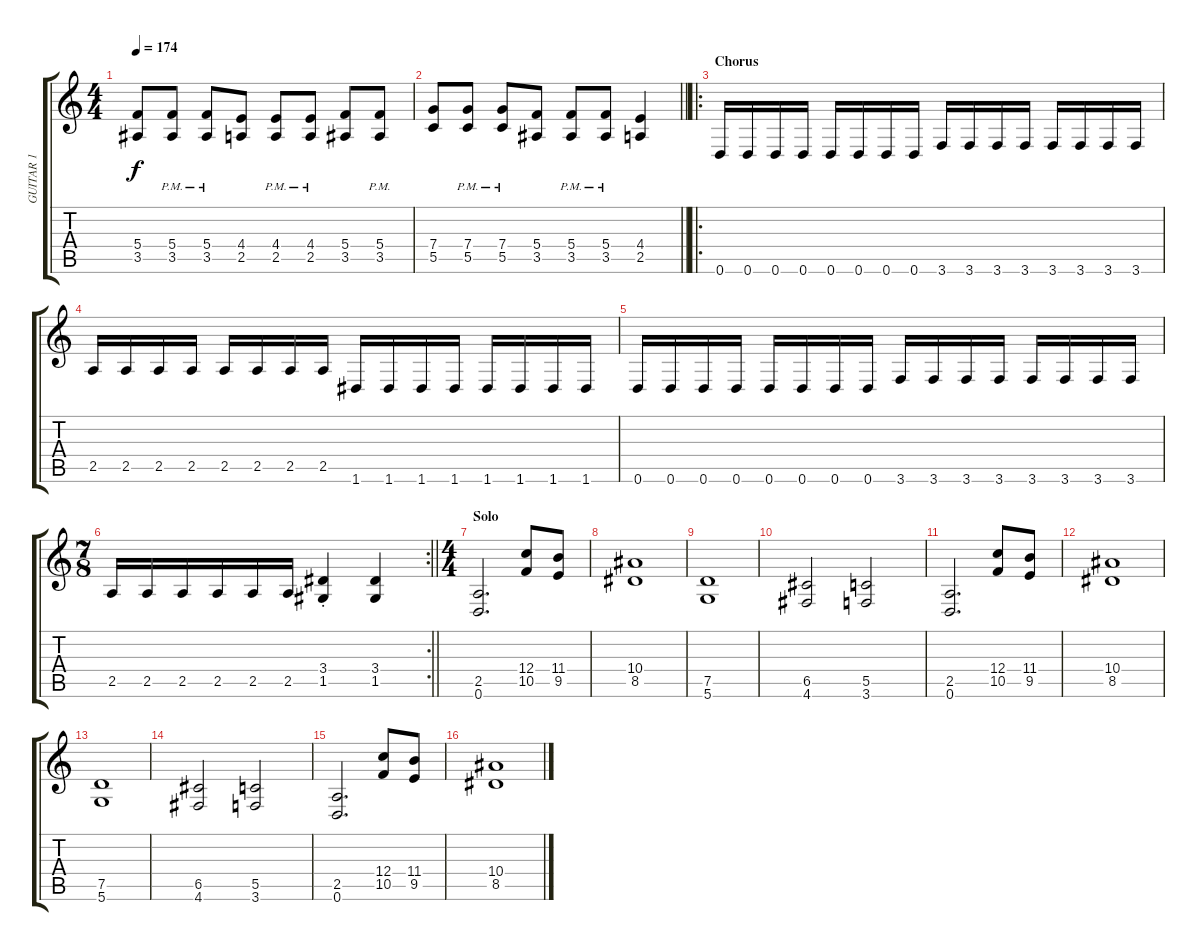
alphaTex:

\track ("GUITAR 1" "GUITAR 1") {instrument overdrivenguitar}
\staff {score tabs}
\tuning (D4 A3 F3 C3 G2 D2) {hide}
\ts (4 4)
\tempo 174
\clef g2
\ks c
(5.4 3.5).8{dy f} (5.4{pm} 3.5{pm}).8 (5.4{pm} 3.5{pm}).8 (4.4 2.5).8 (4.4{pm} 2.5{pm}).8 (4.4{pm} 2.5{pm}).8 (5.4 3.5).8 (5.4{pm} 3.5{pm}).8 |
\barLineRight lightlight
(7.4 5.5).8 (7.4{pm} 5.5{pm}).8 (7.4{pm} 5.5{pm}).8 (5.4 3.5).8 (5.4{pm} 3.5{pm}).8 (5.4{pm} 3.5{pm}).8 (4.4 2.5).4 |
\ro
\section ("" "Chorus")
0.6.16 0.6.16 0.6.16 0.6.16 0.6.16 0.6.16 0.6.16 0.6.16 3.6.16 3.6.16 3.6.16 3.6.16 3.6.16 3.6.16 3.6.16 3.6.16 |
2.5.16 2.5.16 2.5.16 2.5.16 2.5.16 2.5.16 2.5.16 2.5.16 1.6.16 1.6.16 1.6.16 1.6.16 1.6.16 1.6.16 1.6.16 1.6.16 |
0.6.16 0.6.16 0.6.16 0.6.16 0.6.16 0.6.16 0.6.16 0.6.16 3.6.16 3.6.16 3.6.16 3.6.16 3.6.16 3.6.16 3.6.16 3.6.16 |
\rc 2
\ts (7 8)
\barLineRight lightlight
2.5.16 2.5.16 2.5.16 2.5.16 2.5.16 2.5.16 (3.4{st} 1.5{st}).4 (3.4 1.5).4 |
\ts (4 4)
\section ("" "Solo")
(2.5 0.6).2{d} (12.4 10.5).8 (11.4 9.5).8 |
(10.4 8.5).1 |
(7.5 5.6).1 |
(6.5 4.6).2 (5.5 3.6).2 |
(2.5 0.6).2{d} (12.4 10.5).8 (11.4 9.5).8 |
(10.4 8.5).1 |
(7.5 5.6).1 |
(6.5 4.6).2 (5.5 3.6).2 |
(2.5 0.6).2{d} (12.4 10.5).8 (11.4 9.5).8 |
(10.4 8.5).1
